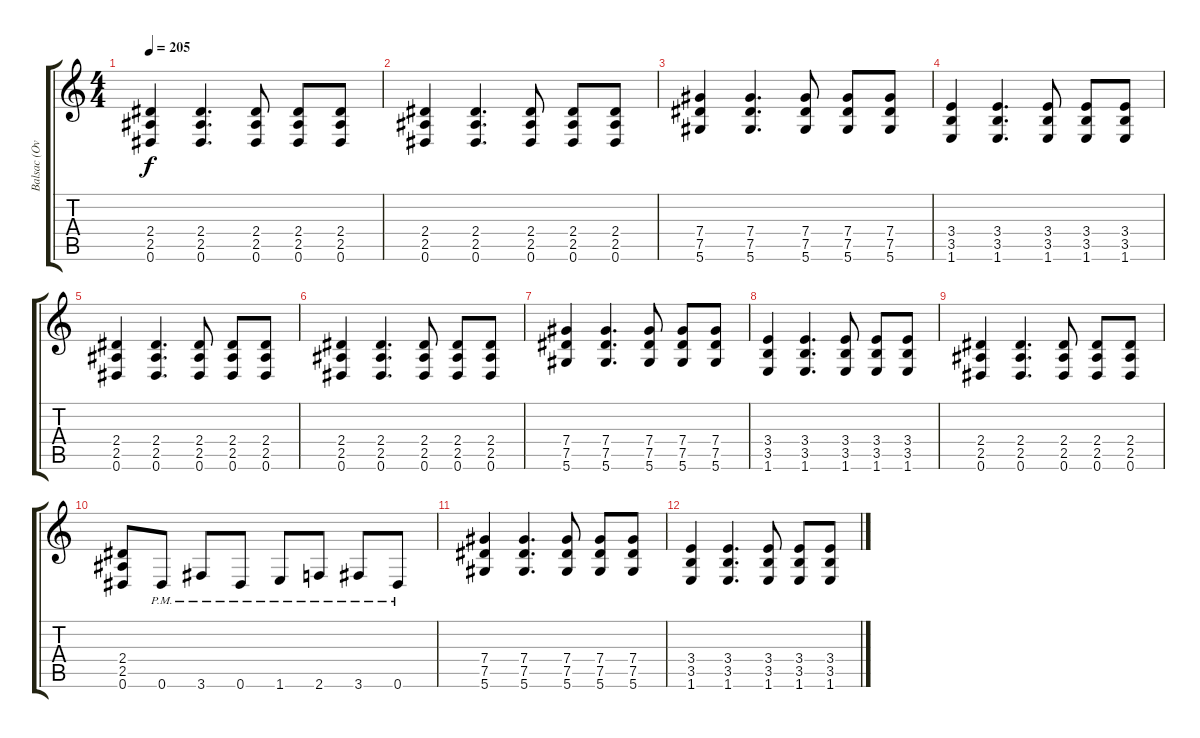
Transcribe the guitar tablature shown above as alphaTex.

\track ("Balsac (Overlayed)" "Balsac (Ov") {instrument overdrivenguitar}
\staff {score tabs}
\tuning (Eb4 Bb3 Gb3 Db3 Ab2 Eb2) {hide}
\ts (4 4)
\tempo 205
\clef g2
\ks c
(2.4 2.5 0.6).4{dy f} (2.4 2.5 0.6).4{d} (2.4 2.5 0.6).8 (2.4 2.5 0.6).8 (2.4 2.5 0.6).8 |
(2.4 2.5 0.6).4 (2.4 2.5 0.6).4{d} (2.4 2.5 0.6).8 (2.4 2.5 0.6).8 (2.4 2.5 0.6).8 |
(7.4 7.5 5.6).4 (7.4 7.5 5.6).4{d} (7.4 7.5 5.6).8 (7.4 7.5 5.6).8 (7.4 7.5 5.6).8 |
(3.4 3.5 1.6).4 (3.4 3.5 1.6).4{d} (3.4 3.5 1.6).8 (3.4 3.5 1.6).8 (3.4 3.5 1.6).8 |
(2.4 2.5 0.6).4 (2.4 2.5 0.6).4{d} (2.4 2.5 0.6).8 (2.4 2.5 0.6).8 (2.4 2.5 0.6).8 |
(2.4 2.5 0.6).4 (2.4 2.5 0.6).4{d} (2.4 2.5 0.6).8 (2.4 2.5 0.6).8 (2.4 2.5 0.6).8 |
(7.4 7.5 5.6).4 (7.4 7.5 5.6).4{d} (7.4 7.5 5.6).8 (7.4 7.5 5.6).8 (7.4 7.5 5.6).8 |
(3.4 3.5 1.6).4 (3.4 3.5 1.6).4{d} (3.4 3.5 1.6).8 (3.4 3.5 1.6).8 (3.4 3.5 1.6).8 |
(2.4 2.5 0.6).4 (2.4 2.5 0.6).4{d} (2.4 2.5 0.6).8 (2.4 2.5 0.6).8 (2.4 2.5 0.6).8 |
(2.4 2.5 0.6).8 0.6{pm}.8 3.6{pm}.8 0.6{pm}.8 1.6{pm}.8 2.6{pm}.8 3.6{pm}.8 0.6{pm}.8 |
(7.4 7.5 5.6).4 (7.4 7.5 5.6).4{d} (7.4 7.5 5.6).8 (7.4 7.5 5.6).8 (7.4 7.5 5.6).8 |
(3.4 3.5 1.6).4 (3.4 3.5 1.6).4{d} (3.4 3.5 1.6).8 (3.4 3.5 1.6).8 (3.4 3.5 1.6).8
